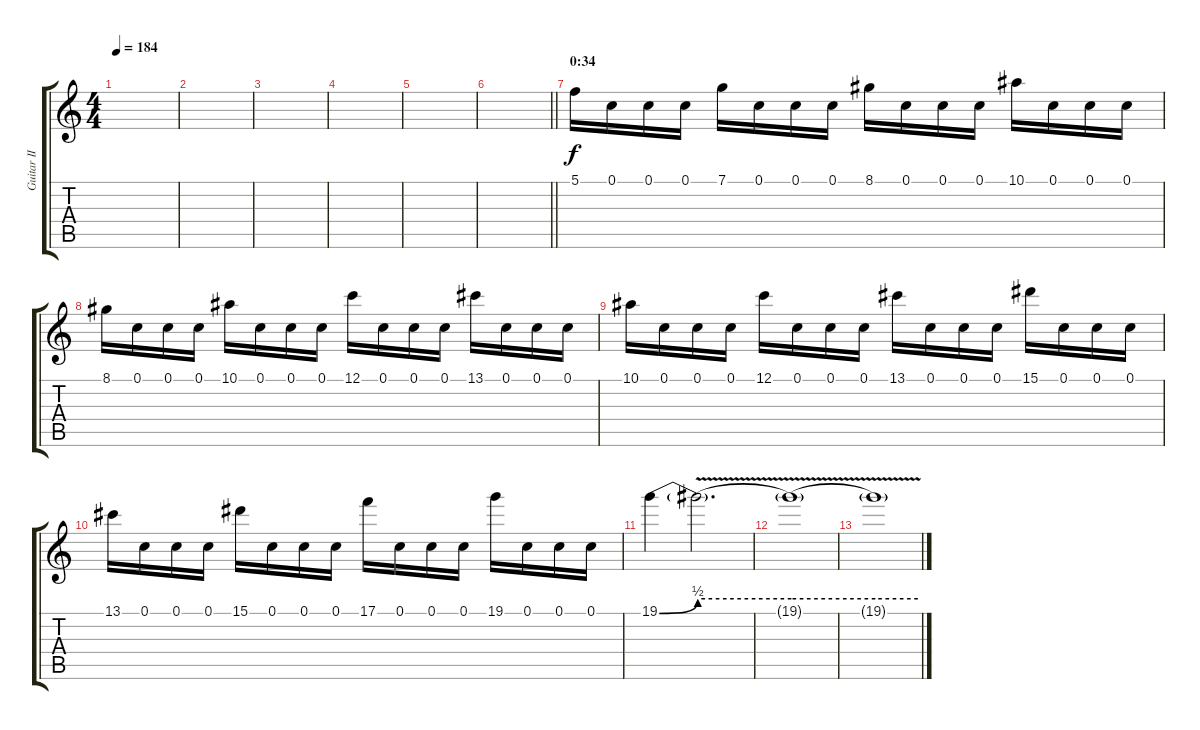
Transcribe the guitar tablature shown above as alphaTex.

\track ("Guitar II" "Guitar II") {instrument distortionguitar bank 255}
\staff {score tabs}
\tuning (C4 G3 Eb3 Bb2 F2 C2) {hide}
\ts (4 4)
\tempo 184
\clef g2
\ks aminor
|
|
|
|
|
\barLineRight lightlight
|
\section ("" "0:34")
5.1.16{volume 13} 0.1.16 0.1.16 0.1.16 7.1.16 0.1.16 0.1.16 0.1.16 8.1.16 0.1.16 0.1.16 0.1.16 10.1.16 0.1.16 0.1.16 0.1.16 |
8.1.16 0.1.16 0.1.16 0.1.16 10.1.16 0.1.16 0.1.16 0.1.16 12.1.16 0.1.16 0.1.16 0.1.16 13.1.16 0.1.16 0.1.16 0.1.16 |
10.1.16 0.1.16 0.1.16 0.1.16 12.1.16 0.1.16 0.1.16 0.1.16 13.1.16 0.1.16 0.1.16 0.1.16 15.1.16 0.1.16 0.1.16 0.1.16 |
13.1.16 0.1.16 0.1.16 0.1.16 15.1.16 0.1.16 0.1.16 0.1.16 17.1.16 0.1.16 0.1.16 0.1.16 19.1.16 0.1.16 0.1.16 0.1.16 |
19.1{be (bend 0 0 60 2)}.4 19.1{be (hold 0 2 60 2) v t}.2{d} |
19.1{be (hold 0 2 60 2) v t}.1 |
19.1{be (hold 0 2 60 2) v t}.1{volume 0}
